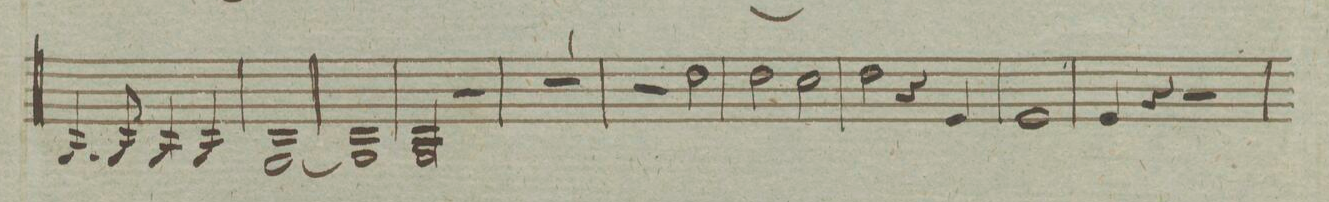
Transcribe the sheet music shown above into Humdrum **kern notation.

**kern	**dynam
*I"Clarino Secundo in C.	*
*clefG2	*
*k[]	*
*met(c)	*
*M4/4	*
4.G/	.
8G/	.
4.G/	.
8G/	.
=17	=17
[<1G	.
=18	=18
1G]	.
=19	=19
2G/	.
2r	.
=20	=20
1r	.
=21	=21
2r	.
2dd\	.
=22	=22
2dd\	.
2cc\	.
=23	=23
2dd\	.
4r	.
4e/	.
=24	=24
1e	.
=25	=25
4e/	.
4r	.
2r	.
=26	=26
*-	*-
